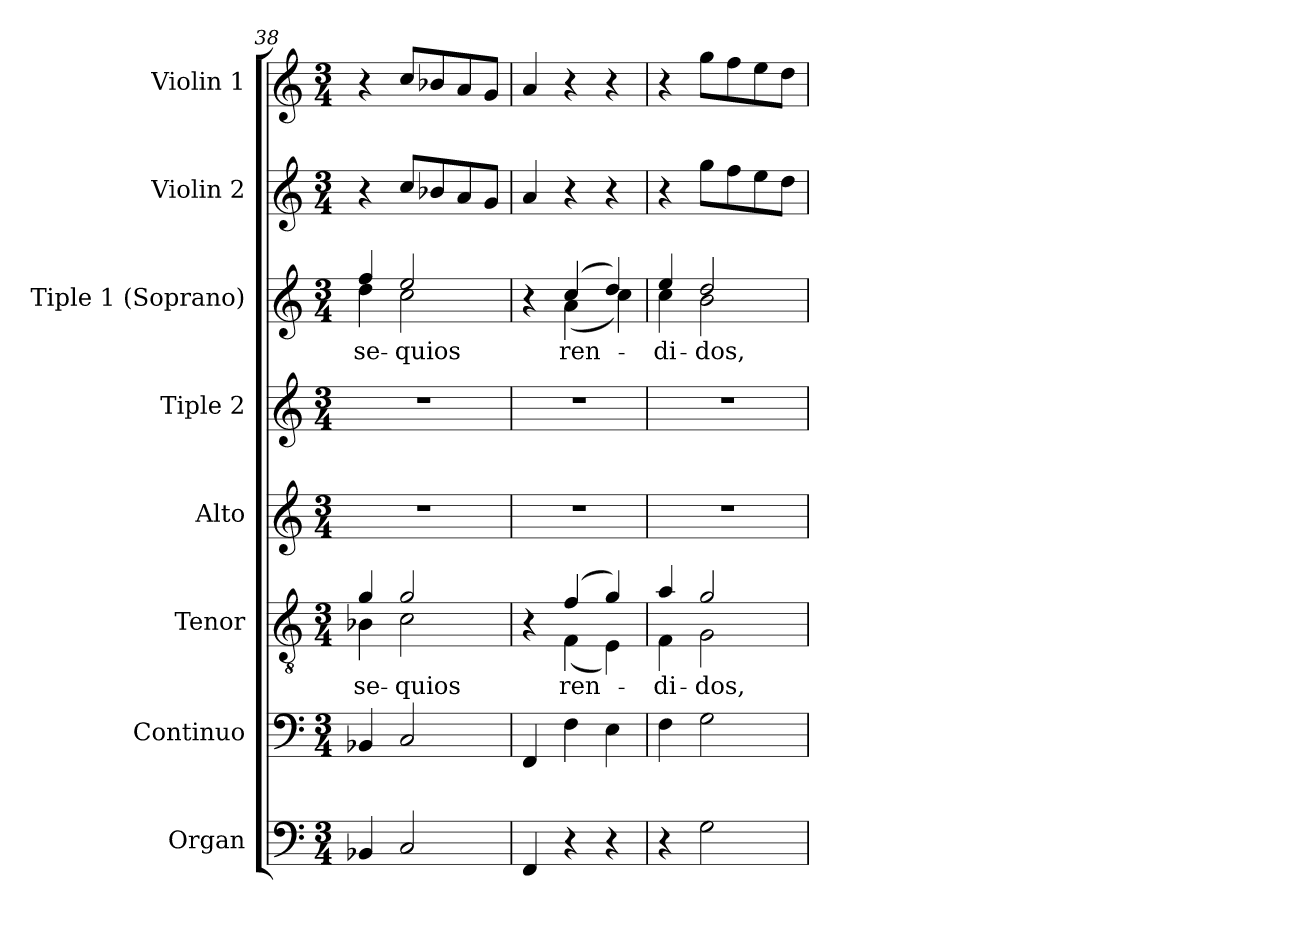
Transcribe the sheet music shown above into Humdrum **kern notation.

**kern	**kern	**kern	**text	**kern	**kern	**kern	**text	**kern	**kern
*part8	*part7	*part6	*part6	*part5	*part4	*part3	*part3	*part2	*part1
*staff8	*staff7	*staff6	*staff6	*staff5	*staff4	*staff3	*staff3	*staff2	*staff1
*I"Organ	*I"Continuo	*I"Tenor	*	*I"Alto	*I"Tiple 2	*I"Tiple 1 (Soprano)	*	*I"Violin 2	*I"Violin 1
*I'Org.	*I'Cont.	*I'T.	*	*I'A.	*	*I'S	*	*I'Vln. 2	*I'Vln. 1
*clefF4	*clefF4	*clefGv2	*	*clefG2	*clefG2	*clefG2	*	*clefG2	*clefG2
*	*	*ITrd7c12	*	*	*	*	*	*	*
*k[]	*k[]	*k[]	*	*k[]	*k[]	*k[]	*	*k[]	*k[]
*C:	*C:	*C:	*	*C:	*C:	*C:	*	*C:	*C:
*M3/4	*M3/4	*M3/4	*	*M3/4	*M3/4	*M3/4	*	*M3/4	*M3/4
=38	=38	=38	=38	=38	=38	=38	=38	=38	=38
*	*	*^	*	*	*	*	*	*	*
!	!	!	!	!LO:LY:b:color=#000000	!LO:N:vis=1	!LO:N:vis=1	!	!	!	!
*	*	*	*	*	*	*	*^	*	*	*
!	!	!	!	!	!	!	!	!	!LO:LY:b:color=#000000	!	!
4BB-Xi/	4BB-Xi/	4Gi/	4BB-Xi\	-se-	2.r	2.r	4ffi/	4ddi\	-se-	4r	4r
!	!	!	!	!LO:LY:b:color=#000000	!	!	!	!	!	!	!
!	!	!	!	!	!	!	!	!	!LO:LY:b:color=#000000	!	!
2Ci/	2Ci/	2Gi/	2Ci\	-quios	.	.	2eei/	2cci\	-quios	8cci/L	8cci/L
.	.	.	.	.	.	.	.	.	.	8b-Xi/	8b-Xi/
.	.	.	.	.	.	.	.	.	.	8ai/	8ai/
.	.	.	.	.	.	.	.	.	.	8gi/J	8gi/J
=39	=39	=39	=39	=39	=39	=39	=39	=39	=39	=39	=39
!	!	!	!	!	!LO:N:vis=1	!LO:N:vis=1	!	!	!	!	!
4FFi/	4FFi/	4r	4ryy	.	2.r	2.r	4r	4ryy	.	4ai/	4ai/
!	!	!	!	!LO:LY:b:color=#000000	!	!	!	!	!	!	!
!	!	!	!	!	!	!	!	!	!LO:LY:b:color=#000000	!	!
4r	4Fi\	(4Fi/	(4FFi\	ren-	.	.	(4cci/	(4ai\	ren-	4r	4r
4r	4Ei\	4Gi/)	4EEi\)	.	.	.	4ddi/)	4cci\)	.	4r	4r
=40	=40	=40	=40	=40	=40	=40	=40	=40	=40	=40	=40
!	!	!	!	!LO:LY:b:color=#000000	!LO:N:vis=1	!LO:N:vis=1	!	!	!	!	!
!	!	!	!	!	!	!	!	!	!LO:LY:b:color=#000000	!	!
4r	4Fi\	4Ai/	4FFi\	-di-	2.r	2.r	4eei/	4cci\	-di-	4r	4r
!	!	!	!	!LO:LY:b:color=#000000	!	!	!	!	!	!	!
!	!	!	!	!	!	!	!	!	!LO:LY:b:color=#000000	!	!
2Gi\	2Gi\	2Gi/	2GGi\	-dos,	.	.	2ddi/	2bi\	-dos,	8ggi\L	8ggi\L
.	.	.	.	.	.	.	.	.	.	8ffi\	8ffi\
.	.	.	.	.	.	.	.	.	.	8eei\	8eei\
.	.	.	.	.	.	.	.	.	.	8ddi\J	8ddi\J
*	*	*v	*v	*	*	*	*v	*v	*	*	*
=	=	=	=	=	=	=	=	=	=
*-	*-	*-	*-	*-	*-	*-	*-	*-	*-
